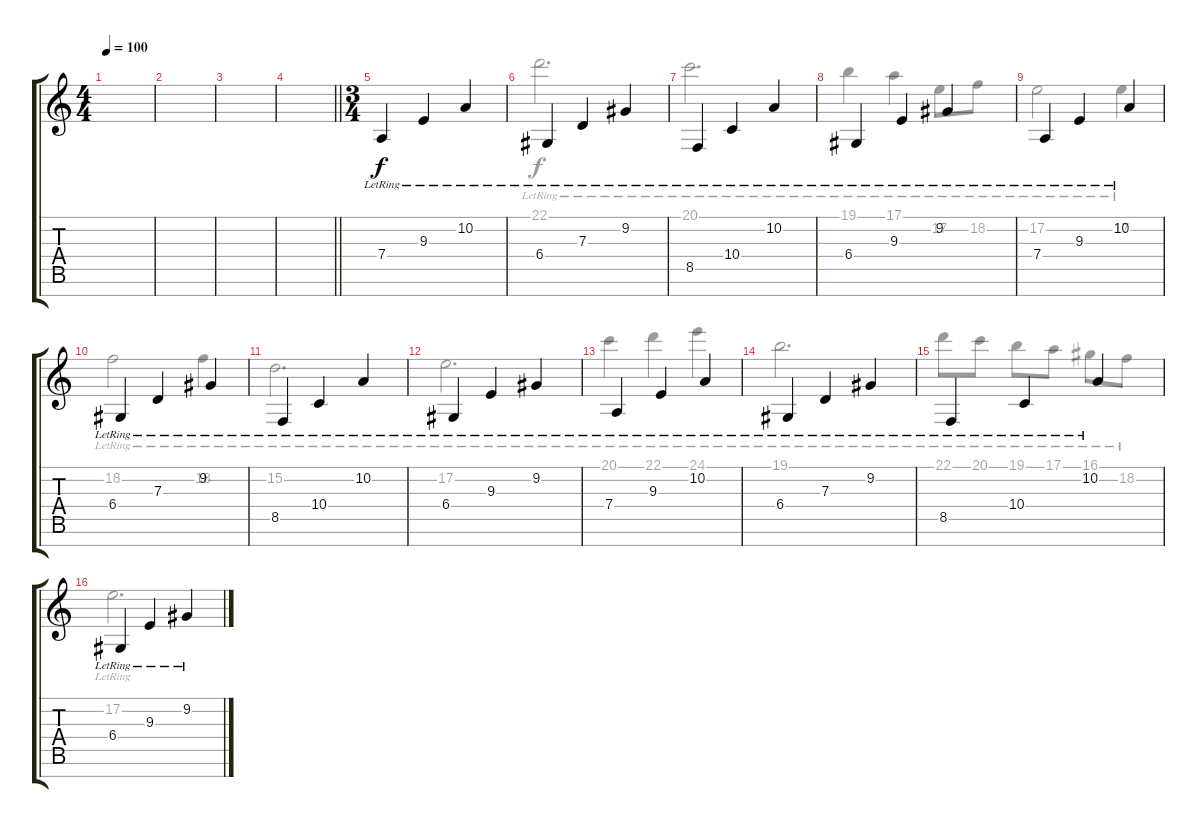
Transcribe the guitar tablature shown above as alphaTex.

\track "" {instrument honkytonkpiano}
\staff {score tabs}
\tuning (E4 B3 G3 D3 A2 E2 B1) {hide}
\voice
\ts (4 4)
\tempo 100
\clef g2
\ks c
|
|
|
\barLineRight lightlight
|
\ts (3 4)
7.4{lr}.4 9.3{lr}.4 10.2{lr}.4 |
6.4{lr}.4 7.3{lr}.4 9.2{lr}.4 |
8.5{lr}.4 10.4{lr}.4 10.2{lr}.4 |
6.4{lr}.4 9.3{lr}.4 9.2{lr}.4 |
7.4{lr}.4 9.3{lr}.4 10.2{lr}.4 |
6.4{lr}.4 7.3{lr}.4 9.2{lr}.4 |
8.5{lr}.4 10.4{lr}.4 10.2{lr}.4 |
6.4{lr}.4 9.3{lr}.4 9.2{lr}.4 |
7.4{lr}.4 9.3{lr}.4 10.2{lr}.4 |
6.4{lr}.4 7.3{lr}.4 9.2{lr}.4 |
8.5{lr}.4 10.4{lr}.4 10.2{lr}.4 |
6.4{lr}.4 9.3{lr}.4 9.2{lr}.4
\voice
\clef g2
\ottava regular
\simile none
\ks c
|
|
|
\barLineRight lightlight
|
|
22.1{lr}.2{d} |
20.1{lr}.2{d} |
19.1{lr}.4 17.1{lr}.4 17.2{lr}.8 18.2{lr}.8 |
17.2{lr}.2 17.2{lr}.4 |
18.2{lr}.2 18.2{lr}.4 |
15.2{lr}.2{d} |
17.2{lr}.2{d} |
20.1{lr}.4 22.1{lr}.4 24.1{lr}.4 |
19.1{lr}.2{d} |
22.1{lr}.8 20.1{lr}.8 19.1{lr}.8 17.1{lr}.8 16.1{lr}.8 18.2{lr}.8 |
17.2{lr}.2{d}
